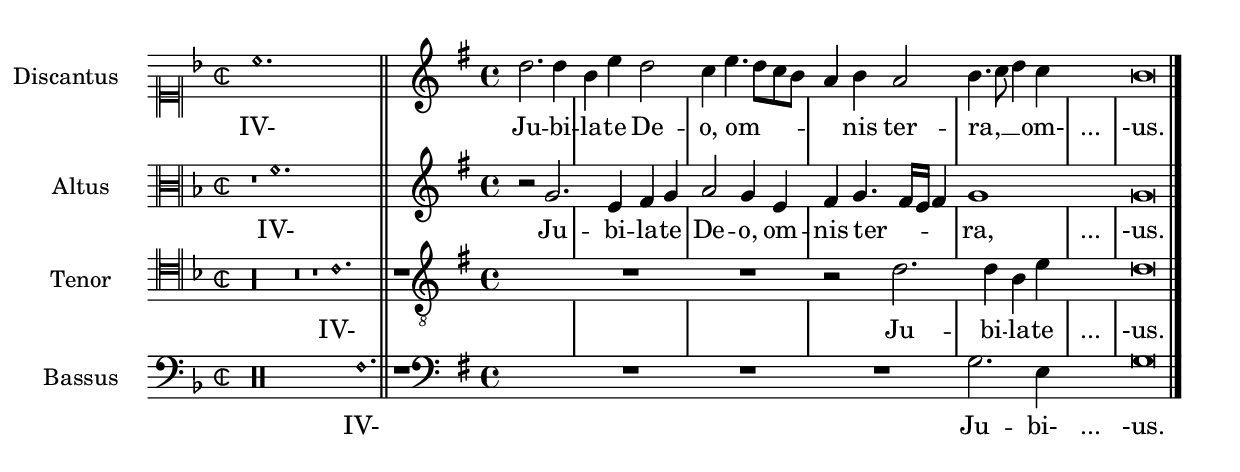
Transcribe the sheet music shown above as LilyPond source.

%% DO NOT EDIT this file manually; it is automatically
%% generated from LSR http://lsr.dsi.unimi.it
%% Make any changes in LSR itself, or in Documentation/snippets/new/ ,
%% and then run scripts/auxiliar/makelsr.py
%%
%% This file is in the public domain.
\version "2.17.20"

\header {
  lsrtags = "ancient-notation, real-music, really-cool, template"

  texidoc = "
When transcribing mensural music, an incipit at the beginning of the
piece is useful to indicate the original key and tempo. While today
musicians are used to bar lines in order to faster recognize rhythmic
patterns, bar lines were not yet invented during the period of mensural
music; in fact, the meter often changed after every few notes. As a
compromise, bar lines are often printed between the staves rather than
on the staves.

"
  doctitle = "Ancient notation template -- modern transcription of mensural music"
} % begin verbatim


global = {
  \set Score.skipBars = ##t

  % incipit
  \once \override Score.SystemStartBracket.transparent = ##t
   % Set tight spacing
  \override Score.SpacingSpanner.spacing-increment = #1.0
  \key f \major
  \time 2/2
  \once \override Staff.TimeSignature.style = #'neomensural
  \override Voice.NoteHead.style = #'neomensural
  \override Voice.Rest.style = #'neomensural
  \set Staff.printKeyCancellation = ##f
  \cadenzaOn % turn off bar lines
  \skip 1*10
  \once \override Staff.BarLine.transparent = ##f
  \bar "||"
  \skip 1*1 % need this extra \skip such that clef change comes
            % after bar line
  \bar ""

  % main
  \cadenzaOff % turn bar lines on again
  \once \override Staff.Clef.full-size-change = ##t
  \set Staff.forceClef = ##t
  \key g \major
  \time 4/4
  \override Voice.NoteHead.style = #'default
  \override Voice.Rest.style = #'default

  % Setting printKeyCancellation back to #t must not
  % occur in the first bar after the incipit.  Dto. for forceClef.
  % Therefore, we need an extra \skip.
  \skip 1*1
  \set Staff.printKeyCancellation = ##t
  \set Staff.forceClef = ##f

  \skip 1*7 % the actual music

  % let finis bar go through all staves
  \override Staff.BarLine.transparent = ##f

  % finis bar
  \bar "|."
}

discantusNotes = {
  \transpose c' c'' {
    \set Staff.instrumentName = #"Discantus  "

    % incipit
    \clef "neomensural-c1"
    c'1. s2   % two bars
    \skip 1*8 % eight bars
    \skip 1*1 % one bar

    % main
    \clef "treble"
    d'2. d'4 |
    b e' d'2 |
    c'4 e'4.( d'8 c' b |
    a4) b a2 |
    b4.( c'8 d'4) c'4 |
    \once \override NoteHead.transparent = ##t c'1 |
    b\breve |
  }
}

discantusLyrics = \lyricmode {
  % incipit
  IV-

  % main
  Ju -- bi -- |
  la -- te De -- |
  o, om --
  nis ter -- |
  ra, __ om- |
  "..." |
  -us. |
}

altusNotes = {
  \transpose c' c'' {
    \set Staff.instrumentName = #"Altus  "

    % incipit
    \clef "neomensural-c3"
    r1        % one bar
    f1. s2    % two bars
    \skip 1*7 % seven bars
    \skip 1*1 % one bar

    % main
    \clef "treble"
    r2 g2. e4 fis g | % two bars
    a2 g4 e |
    fis g4.( fis16 e fis4) |
    g1 |
    \once \override NoteHead.transparent = ##t g1 |
    g\breve |
  }
}

altusLyrics = \lyricmode {
  % incipit
  IV-

  % main
  Ju -- bi -- la -- te | % two bars
  De -- o, om -- |
  nis ter -- ra, |
  "..." |
  -us. |
}

tenorNotes = {
  \transpose c' c' {
    \set Staff.instrumentName = #"Tenor  "

    % incipit
    \clef "neomensural-c4"
    r\longa   % four bars
    r\breve   % two bars
    r1        % one bar
    c'1. s2   % two bars
    \skip 1*1 % one bar
    \skip 1*1 % one bar

    % main
    \clef "treble_8"
    R1 |
    R1 |
    R1 |
    r2 d'2. d'4 b e' | % two bars
    \once \override NoteHead.transparent = ##t e'1 |
    d'\breve |
  }
}

tenorLyrics = \lyricmode {
  % incipit
  IV-

  % main
  Ju -- bi -- la -- te | % two bars
  "..." |
  -us. |
}

bassusNotes = {
  \transpose c' c' {
    \set Staff.instrumentName = #"Bassus  "

    % incipit
    \clef "bass"
    r\maxima  % eight bars
    f1. s2    % two bars
    \skip 1*1 % one bar

    % main
    \clef "bass"
    R1 |
    R1 |
    R1 |
    R1 |
    g2. e4 |
    \once \override NoteHead.transparent = ##t e1 |
    g\breve |
  }
}

bassusLyrics = \lyricmode {
  % incipit
  IV-

  % main
  Ju -- bi- |
  "..." |
  -us. |
}

\score {
  \new StaffGroup = choirStaff <<
    \new Voice =
      "discantusNotes" << \global \discantusNotes >>
    \new Lyrics =
      "discantusLyrics" \lyricsto discantusNotes { \discantusLyrics }
    \new Voice =
      "altusNotes" << \global \altusNotes >>
    \new Lyrics =
      "altusLyrics" \lyricsto altusNotes { \altusLyrics }
    \new Voice =
      "tenorNotes" << \global \tenorNotes >>
    \new Lyrics =
      "tenorLyrics" \lyricsto tenorNotes { \tenorLyrics }
    \new Voice =
      "bassusNotes" << \global \bassusNotes >>
    \new Lyrics =
      "bassusLyrics" \lyricsto bassusNotes { \bassusLyrics }
  >>
  \layout {
    \context {
      \Score

      % no bars in staves
      \override BarLine.transparent = ##t

      % incipit should not start with a start delimiter
      \remove "System_start_delimiter_engraver"
    }
    \context {
      \Voice

      % no slurs
      \override Slur.transparent = ##t

      % The command below can be commented out in
      % short scores, but especially for large scores you
      % will typically yield better line breaking and improve
      % overall spacing if you do not comment the command out.

      \remove "Forbid_line_break_engraver"
    }
  }
}
